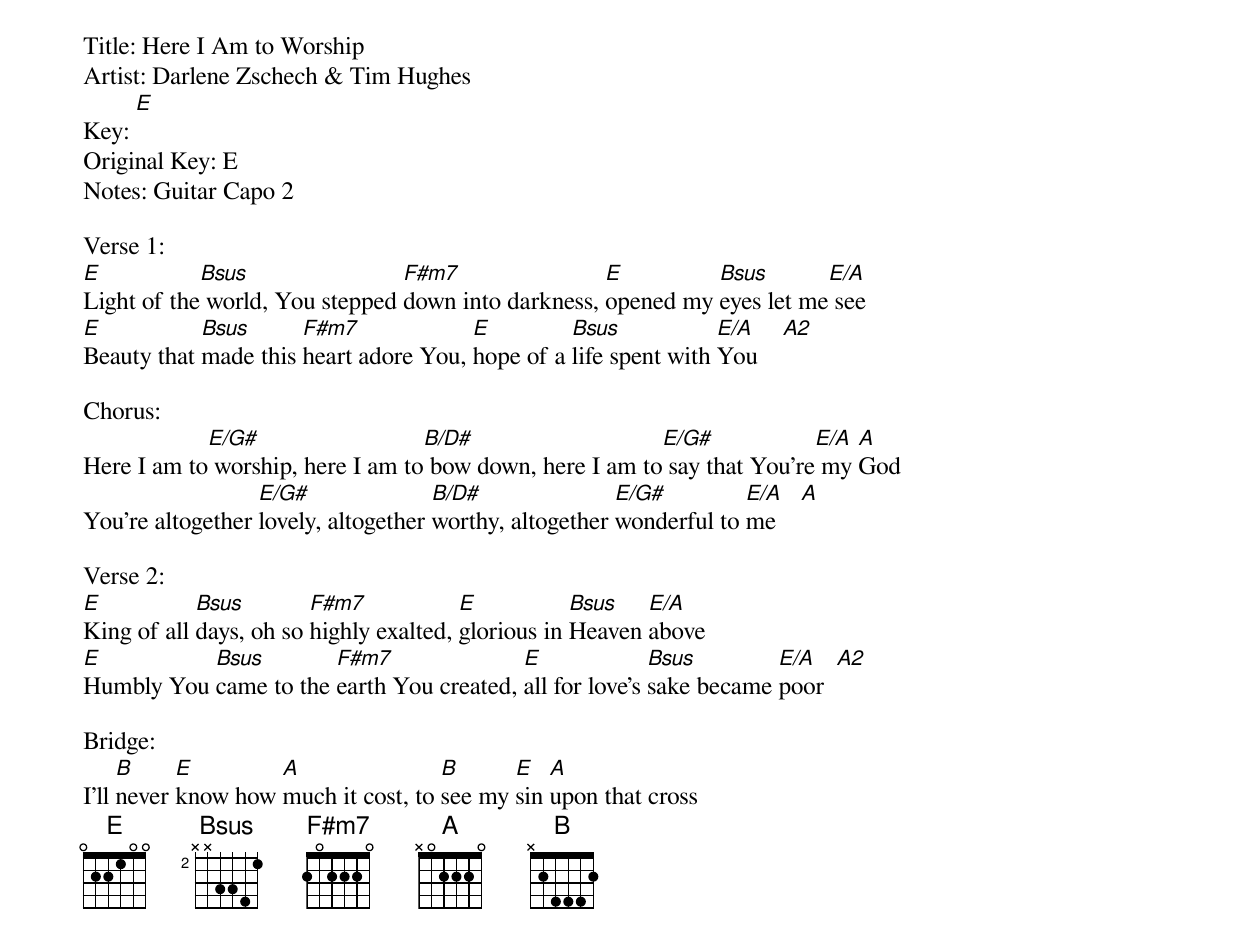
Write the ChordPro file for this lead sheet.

Title: Here I Am to Worship
Artist: Darlene Zschech & Tim Hughes
Key: [E]
Original Key: E
Notes: Guitar Capo 2

Verse 1:
[E]Light of the[Bsus] world, You stepped [F#m7]down into darkness, [E]opened my [Bsus]eyes let me[E/A] see
[E]Beauty that [Bsus]made this [F#m7]heart adore You, [E]hope of a [Bsus]life spent with [E/A]You    [A2]

Chorus:
Here I am to[E/G#] worship, here I am to[B/D#] bow down, here I am to[E/G#] say that You're[E/A] my [A]God
You're altogether [E/G#]lovely, altogether [B/D#]worthy, altogether [E/G#]wonderful to [E/A]me    [A]

Verse 2:
[E]King of all [Bsus]days, oh so [F#m7]highly exalted, [E]glorious in [Bsus]Heaven [E/A]above
[E]Humbly You [Bsus]came to the [F#m7]earth You created, [E]all for love's [Bsus]sake became [E/A]poor  [A2]

Bridge:
I'll [B]never [E]know how [A]much it cost, to [B]see my [E]sin [A]upon that cross
